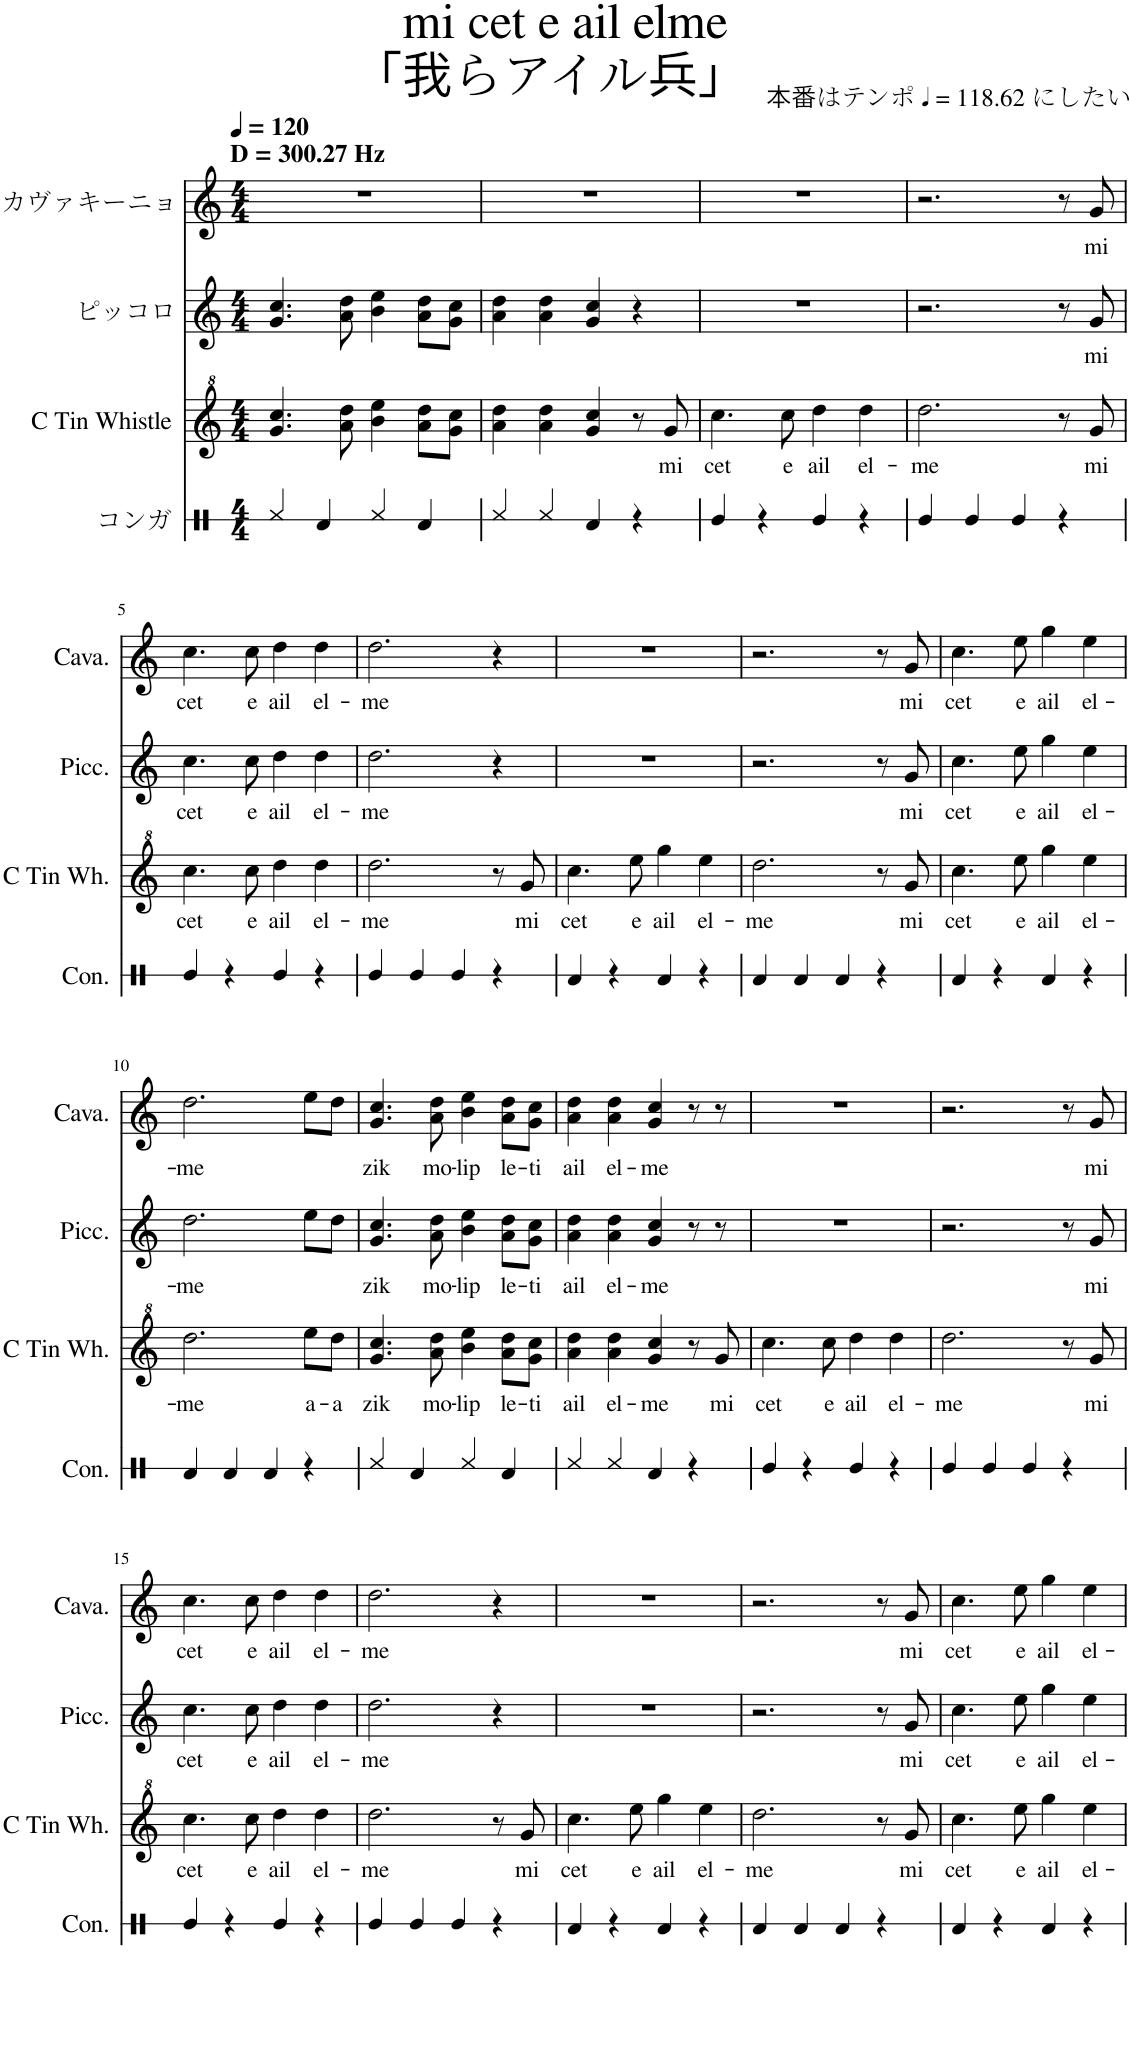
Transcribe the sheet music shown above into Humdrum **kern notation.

**kern	**kern	**text	**kern	**text	**kern	**text
*part4	*part3	*part3	*part2	*part2	*part1	*part1
*staff4	*staff3	*staff3	*staff2	*staff2	*staff1	*staff1
*I"コンガ	*I"C Tin Whistle	*	*I"ピッコロ	*	*I"カヴァキーニョ	*
*	*I'C Tin Wh.	*	*	*	*	*
*stria1	*	*	*	*	*	*
*clefX	*clefG^2	*	*clefG2	*	*clefG2	*
*	*	*	*Trd-7c-12	*	*	*
*k[]	*k[]	*	*k[]	*	*k[]	*
*M4/4	*M4/4	*	*M4/4	*	*M4/4	*
*MM120	*MM120	*	*MM120	*	*MM120	*
=1	=1	=1	=1	=1	=1	=1
!	!	!	!	!	!LO:TX:a:t=D = 300.27 Hz	!
4Rf/	4.gg/ 4.ccc/	.	4.g/ 4.cc/	.	1r	.
4Rd/	.	.	.	.	.	.
.	8aa\ 8ddd\	.	8a\ 8dd\	.	.	.
4Rf/	4bb\ 4eee\	.	4b\ 4ee\	.	.	.
4Rd/	8aa\ 8ddd\L	.	8a\ 8dd\L	.	.	.
.	8gg\ 8ccc\J	.	8g\ 8cc\J	.	.	.
=2	=2	=2	=2	=2	=2	=2
4Rf/	4aa\ 4ddd\	.	4a\ 4dd\	.	1r	.
4Rf/	4aa\ 4ddd\	.	4a\ 4dd\	.	.	.
4Rd/	4gg/ 4ccc/	.	4g/ 4cc/	.	.	.
4r	8r	.	4r	.	.	.
!	!	!LO:LY:b	!	!	!	!
.	8gg/	mi	.	.	.	.
=3	=3	=3	=3	=3	=3	=3
!	!	!LO:LY:b	!	!	!	!
4Re/	4.ccc\	cet	1r	.	1r	.
4r	.	.	.	.	.	.
!	!	!LO:LY:b	!	!	!	!
.	8ccc\	e	.	.	.	.
!	!	!LO:LY:b	!	!	!	!
4Re/	4ddd\	ail	.	.	.	.
!	!	!LO:LY:b	!	!	!	!
4r	4ddd\	el-	.	.	.	.
=4	=4	=4	=4	=4	=4	=4
!	!	!LO:LY:b	!	!	!	!
4Re/	2.ddd\	-me	2.r	.	2.r	.
4Re/	.	.	.	.	.	.
4Re/	.	.	.	.	.	.
4r	8r	.	8r	.	8r	.
!	!	!LO:LY:b	!	!LO:LY:b	!	!LO:LY:b
.	8gg/	mi	8g/	mi	8g/	mi
!!LO:LB:g=z
=5	=5	=5	=5	=5	=5	=5
!	!	!LO:LY:b	!	!LO:LY:b	!	!LO:LY:b
4Re/	4.ccc\	cet	4.cc\	cet	4.cc\	cet
4r	.	.	.	.	.	.
!	!	!LO:LY:b	!	!LO:LY:b	!	!LO:LY:b
.	8ccc\	e	8cc\	e	8cc\	e
!	!	!LO:LY:b	!	!LO:LY:b	!	!LO:LY:b
4Re/	4ddd\	ail	4dd\	ail	4dd\	ail
!	!	!LO:LY:b	!	!LO:LY:b	!	!LO:LY:b
4r	4ddd\	el-	4dd\	el-	4dd\	el-
=6	=6	=6	=6	=6	=6	=6
!	!	!LO:LY:b	!	!LO:LY:b	!	!LO:LY:b
4Re/	2.ddd\	-me	2.dd\	-me	2.dd\	-me
4Re/	.	.	.	.	.	.
4Re/	.	.	.	.	.	.
4r	8r	.	4r	.	4r	.
!	!	!LO:LY:b	!	!	!	!
.	8gg/	mi	.	.	.	.
=7	=7	=7	=7	=7	=7	=7
!	!	!LO:LY:b	!	!	!	!
4Rd/	4.ccc\	cet	1r	.	1r	.
4r	.	.	.	.	.	.
!	!	!LO:LY:b	!	!	!	!
.	8eee\	e	.	.	.	.
!	!	!LO:LY:b	!	!	!	!
4Rd/	4ggg\	ail	.	.	.	.
!	!	!LO:LY:b	!	!	!	!
4r	4eee\	el-	.	.	.	.
=8	=8	=8	=8	=8	=8	=8
!	!	!LO:LY:b	!	!	!	!
4Rd/	2.ddd\	-me	2.r	.	2.r	.
4Rd/	.	.	.	.	.	.
4Rd/	.	.	.	.	.	.
4r	8r	.	8r	.	8r	.
!	!	!LO:LY:b	!	!LO:LY:b	!	!LO:LY:b
.	8gg/	mi	8g/	mi	8g/	mi
=9	=9	=9	=9	=9	=9	=9
!	!	!LO:LY:b	!	!LO:LY:b	!	!LO:LY:b
4Rd/	4.ccc\	cet	4.cc\	cet	4.cc\	cet
4r	.	.	.	.	.	.
!	!	!LO:LY:b	!	!LO:LY:b	!	!LO:LY:b
.	8eee\	e	8ee\	e	8ee\	e
!	!	!LO:LY:b	!	!LO:LY:b	!	!LO:LY:b
4Rd/	4ggg\	ail	4gg\	ail	4gg\	ail
!	!	!LO:LY:b	!	!LO:LY:b	!	!LO:LY:b
4r	4eee\	el-	4ee\	el-	4ee\	el-
!!LO:LB:g=z
=10	=10	=10	=10	=10	=10	=10
!	!	!LO:LY:b	!	!LO:LY:b	!	!LO:LY:b
4Rd/	2.ddd\	-me	2.dd\	-me	2.dd\	-me
4Rd/	.	.	.	.	.	.
4Rd/	.	.	.	.	.	.
!	!	!LO:LY:b	!	!	!	!
4r	8eee\L	a-	8ee\L	.	8ee\L	.
!	!	!LO:LY:b	!	!	!	!
.	8ddd\J	-a	8dd\J	.	8dd\J	.
=11	=11	=11	=11	=11	=11	=11
!	!	!LO:LY:b	!	!LO:LY:b	!	!LO:LY:b
4Rf/	4.gg/ 4.ccc/	zik	4.g/ 4.cc/	zik	4.g/ 4.cc/	zik
4Rd/	.	.	.	.	.	.
!	!	!LO:LY:b	!	!LO:LY:b	!	!LO:LY:b
.	8aa\ 8ddd\	mo-	8a\ 8dd\	mo-	8a\ 8dd\	mo-
!	!	!LO:LY:b	!	!LO:LY:b	!	!LO:LY:b
4Rf/	4bb\ 4eee\	-lip	4b\ 4ee\	-lip	4b\ 4ee\	-lip
!	!	!LO:LY:b	!	!LO:LY:b	!	!LO:LY:b
4Rd/	8aa\ 8ddd\L	le-	8a\ 8dd\L	le-	8a\ 8dd\L	le-
!	!	!LO:LY:b	!	!LO:LY:b	!	!LO:LY:b
.	8gg\ 8ccc\J	-ti	8g\ 8cc\J	-ti	8g\ 8cc\J	-ti
=12	=12	=12	=12	=12	=12	=12
!	!	!LO:LY:b	!	!LO:LY:b	!	!LO:LY:b
4Rf/	4aa\ 4ddd\	ail	4a\ 4dd\	ail	4a\ 4dd\	ail
!	!	!LO:LY:b	!	!LO:LY:b	!	!LO:LY:b
4Rf/	4aa\ 4ddd\	el-	4a\ 4dd\	el-	4a\ 4dd\	el-
!	!	!LO:LY:b	!	!LO:LY:b	!	!LO:LY:b
4Rd/	4gg/ 4ccc/	-me	4g/ 4cc/	-me	4g/ 4cc/	-me
4r	8r	.	8r	.	8r	.
!	!	!LO:LY:b	!	!	!	!
.	8gg/	mi	8r	.	8r	.
=13	=13	=13	=13	=13	=13	=13
!	!	!LO:LY:b	!	!	!	!
4Re/	4.ccc\	cet	1r	.	1r	.
4r	.	.	.	.	.	.
!	!	!LO:LY:b	!	!	!	!
.	8ccc\	e	.	.	.	.
!	!	!LO:LY:b	!	!	!	!
4Re/	4ddd\	ail	.	.	.	.
!	!	!LO:LY:b	!	!	!	!
4r	4ddd\	el-	.	.	.	.
=14	=14	=14	=14	=14	=14	=14
!	!	!LO:LY:b	!	!	!	!
4Re/	2.ddd\	-me	2.r	.	2.r	.
4Re/	.	.	.	.	.	.
4Re/	.	.	.	.	.	.
4r	8r	.	8r	.	8r	.
!	!	!LO:LY:b	!	!LO:LY:b	!	!LO:LY:b
.	8gg/	mi	8g/	mi	8g/	mi
!!LO:LB:g=z
=15	=15	=15	=15	=15	=15	=15
!	!	!LO:LY:b	!	!LO:LY:b	!	!LO:LY:b
4Re/	4.ccc\	cet	4.cc\	cet	4.cc\	cet
4r	.	.	.	.	.	.
!	!	!LO:LY:b	!	!LO:LY:b	!	!LO:LY:b
.	8ccc\	e	8cc\	e	8cc\	e
!	!	!LO:LY:b	!	!LO:LY:b	!	!LO:LY:b
4Re/	4ddd\	ail	4dd\	ail	4dd\	ail
!	!	!LO:LY:b	!	!LO:LY:b	!	!LO:LY:b
4r	4ddd\	el-	4dd\	el-	4dd\	el-
=16	=16	=16	=16	=16	=16	=16
!	!	!LO:LY:b	!	!LO:LY:b	!	!LO:LY:b
4Re/	2.ddd\	-me	2.dd\	-me	2.dd\	-me
4Re/	.	.	.	.	.	.
4Re/	.	.	.	.	.	.
4r	8r	.	4r	.	4r	.
!	!	!LO:LY:b	!	!	!	!
.	8gg/	mi	.	.	.	.
=17	=17	=17	=17	=17	=17	=17
!	!	!LO:LY:b	!	!	!	!
4Rd/	4.ccc\	cet	1r	.	1r	.
4r	.	.	.	.	.	.
!	!	!LO:LY:b	!	!	!	!
.	8eee\	e	.	.	.	.
!	!	!LO:LY:b	!	!	!	!
4Rd/	4ggg\	ail	.	.	.	.
!	!	!LO:LY:b	!	!	!	!
4r	4eee\	el-	.	.	.	.
=18	=18	=18	=18	=18	=18	=18
!	!	!LO:LY:b	!	!	!	!
4Rd/	2.ddd\	-me	2.r	.	2.r	.
4Rd/	.	.	.	.	.	.
4Rd/	.	.	.	.	.	.
4r	8r	.	8r	.	8r	.
!	!	!LO:LY:b	!	!LO:LY:b	!	!LO:LY:b
.	8gg/	mi	8g/	mi	8g/	mi
=19	=19	=19	=19	=19	=19	=19
!	!	!LO:LY:b	!	!LO:LY:b	!	!LO:LY:b
4Rd/	4.ccc\	cet	4.cc\	cet	4.cc\	cet
4r	.	.	.	.	.	.
!	!	!LO:LY:b	!	!LO:LY:b	!	!LO:LY:b
.	8eee\	e	8ee\	e	8ee\	e
!	!	!LO:LY:b	!	!LO:LY:b	!	!LO:LY:b
4Rd/	4ggg\	ail	4gg\	ail	4gg\	ail
!	!	!LO:LY:b	!	!LO:LY:b	!	!LO:LY:b
4r	4eee\	el-	4ee\	el-	4ee\	el-
=	=	=	=	=	=	=
*-	*-	*-	*-	*-	*-	*-
